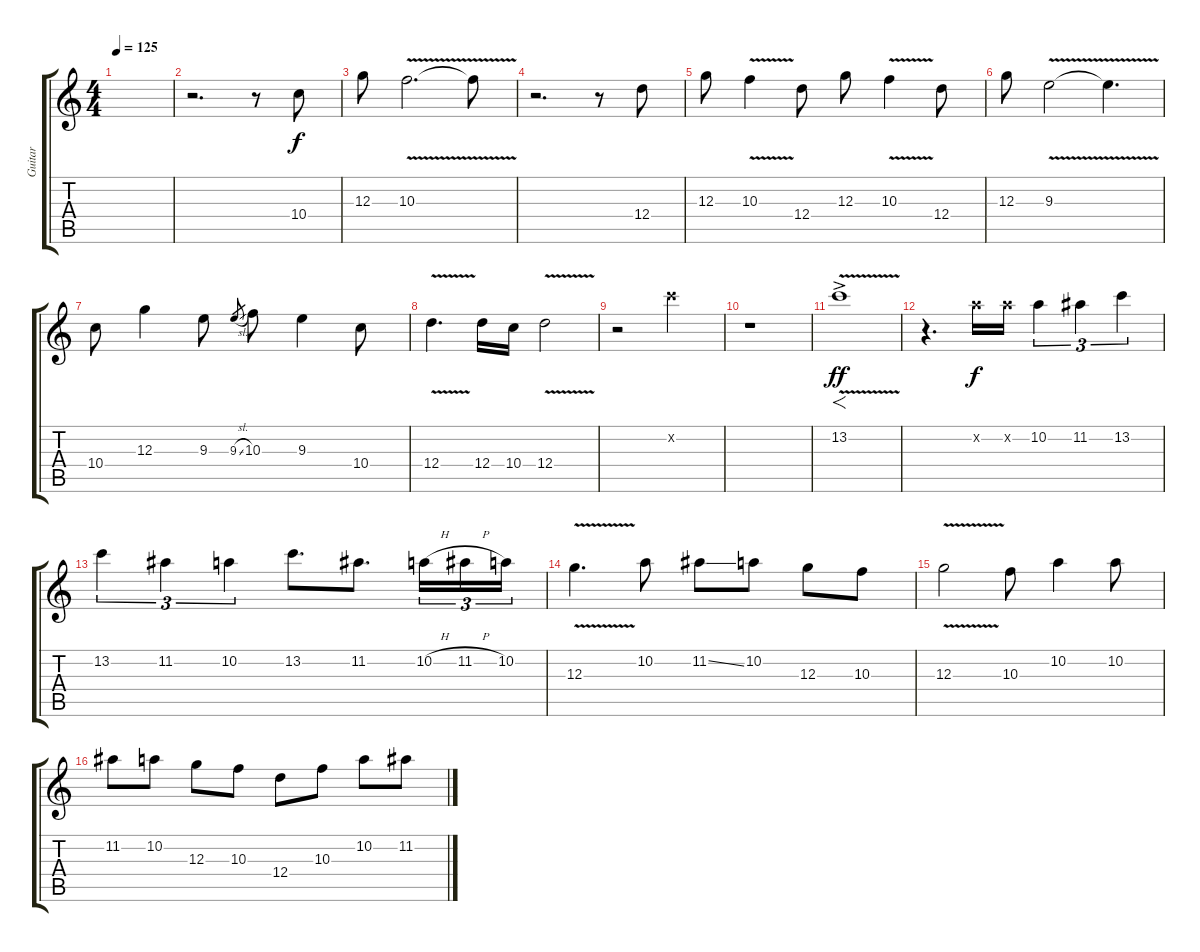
\track ("Guitar" "Guitar") {instrument electricguitarjazz}
\staff {score tabs}
\tuning (E4 B3 G3 D3 A2 E2) {hide}
\ts (4 4)
\tempo 125
\clef g2
\ks c
|
r.2{d} r.8 10.4.8 |
12.3.8 10.3{v}.2{d} 10.3{t}.8 |
r.2{d} r.8 12.4.8 |
12.3.8 10.3{v}.4 12.4.8 12.3.8 10.3{v}.4 12.4.8 |
12.3.8 9.3{v}.2 9.3{t}.4{d} |
10.4.8 12.3.4 9.3.8 9.3{sl}.8{gr} 10.3.8 9.3.4 10.4.8 |
12.4{v}.4{d} 12.4.16 10.4.16 12.4{v}.2 |
r.2 13.2{x}.2 |
r.1 |
13.2{v ac}.1{f dy ff} |
r.4{d} 10.2{x}.16{dy f} 10.2{x}.16 10.2.4{tu (3 2)} 11.2.4{tu (3 2)} 13.2.4{tu (3 2)} |
13.2.4{tu (3 2)} 11.2.4{tu (3 2)} 10.2.4{tu (3 2)} 13.2.8{d} 11.2.8{d} 10.2{h}.16{tu (3 2)} 11.2{h}.16{tu (3 2)} 10.2.16{tu (3 2)} |
12.3{v}.4{d} 10.2.8 11.2{ss}.8 10.2.8 12.3.8 10.3.8 |
12.3{v}.2 10.3.8 10.2.4 10.2.8 |
11.2.8 10.2.8 12.3.8 10.3.8 12.4.8 10.3.8 10.2.8 11.2.8
